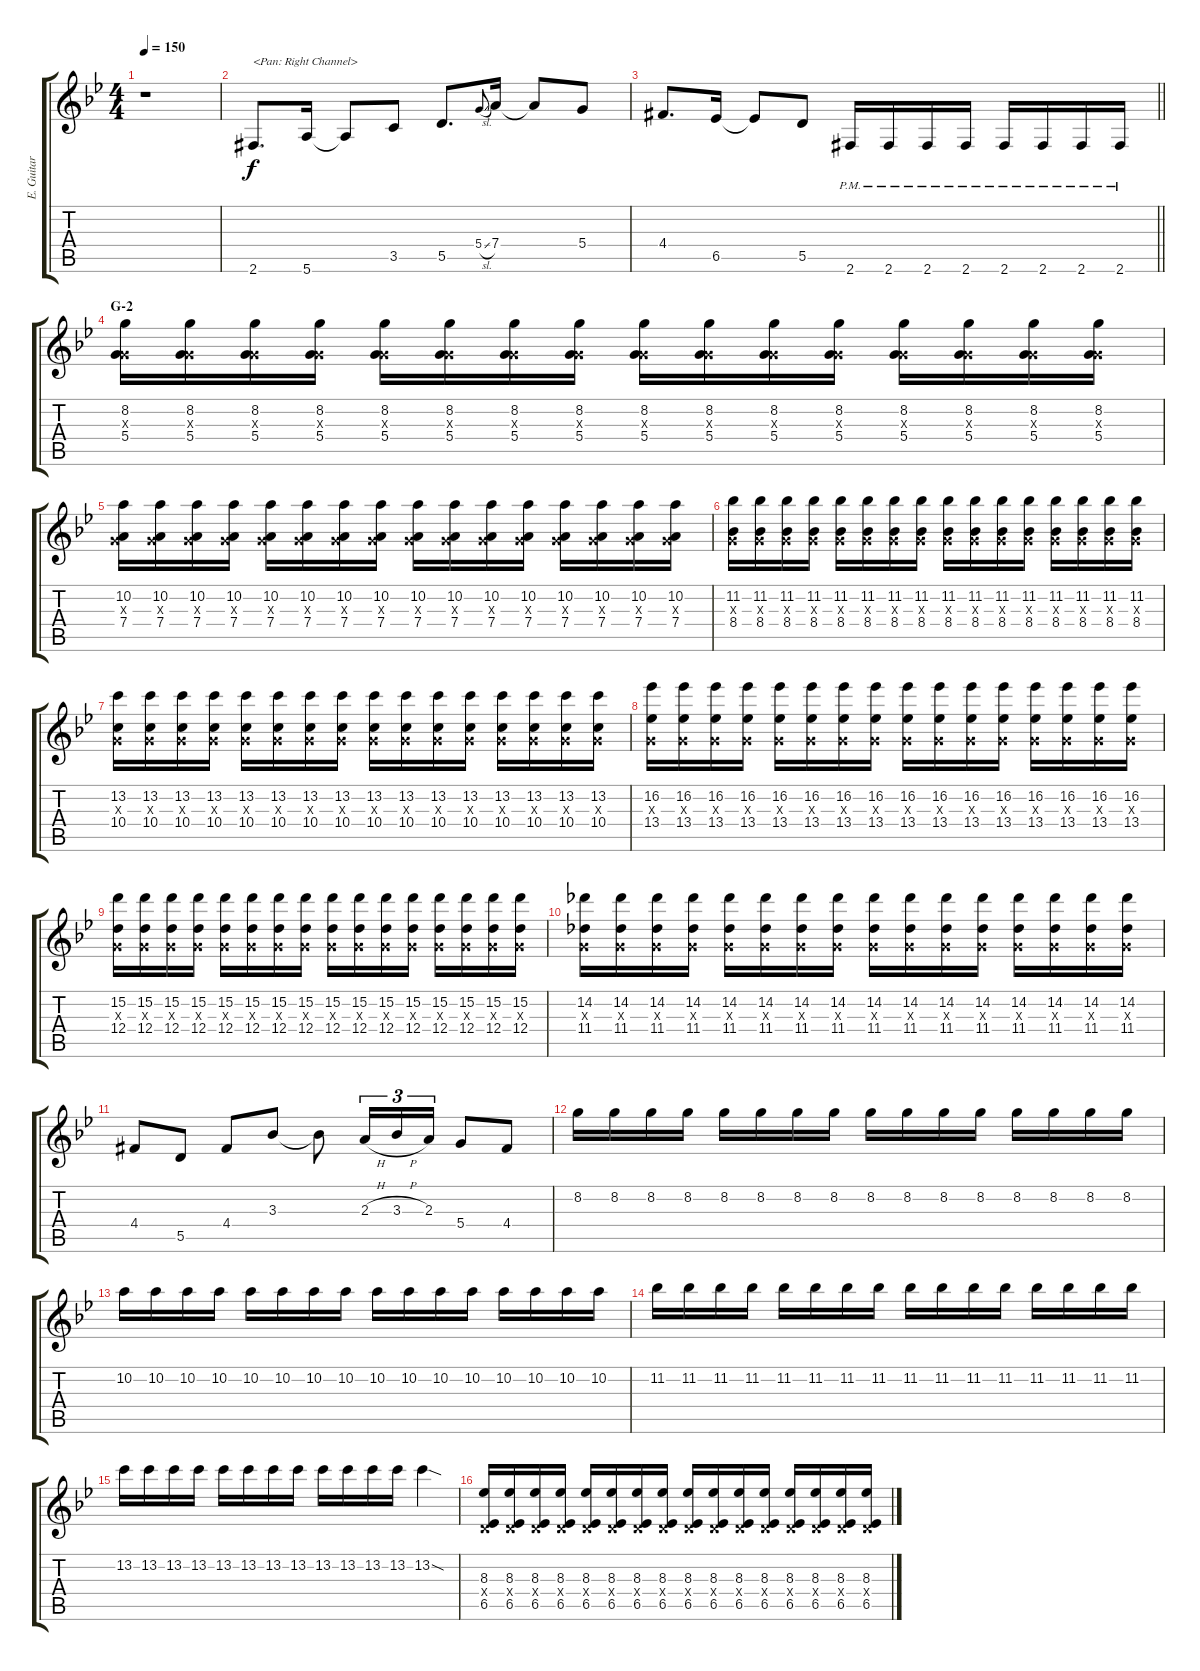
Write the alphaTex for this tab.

\track ("E. Guitar I" "E. Guitar ") {instrument overdrivenguitar}
\staff {score tabs}
\tuning (E4 B3 G3 D3 A2 E2) {hide}
\ts (4 4)
\tempo 150
\clef g2
\ks bb
r.1{dy f} |
2.6{acc #}.8{d txt "<Pan: Right Channel>" balance 15} 5.6.16 5.6{t}.8 3.5.8 5.5.8{d} 5.4{sl}.8{gr onbeat} 7.4.16 7.4{t}.8 5.4.8 |
\barLineRight lightlight
4.4{acc #}.8{d} 6.5.16 6.5{t}.8 5.5.8 2.6{pm acc #}.16 2.6{pm acc #}.16 2.6{pm acc #}.16 2.6{pm acc #}.16 2.6{pm acc #}.16 2.6{pm acc #}.16 2.6{pm acc #}.16 2.6{pm acc #}.16 |
\section ("" "G-2")
(8.2 0.3{x} 5.4).16 (8.2 0.3{x} 5.4).16 (8.2 0.3{x} 5.4).16 (8.2 0.3{x} 5.4).16 (8.2 0.3{x} 5.4).16 (8.2 0.3{x} 5.4).16 (8.2 0.3{x} 5.4).16 (8.2 0.3{x} 5.4).16 (8.2 0.3{x} 5.4).16 (8.2 0.3{x} 5.4).16 (8.2 0.3{x} 5.4).16 (8.2 0.3{x} 5.4).16 (8.2 0.3{x} 5.4).16 (8.2 0.3{x} 5.4).16 (8.2 0.3{x} 5.4).16 (8.2 0.3{x} 5.4).16 |
(10.2 0.3{x} 7.4).16 (10.2 0.3{x} 7.4).16 (10.2 0.3{x} 7.4).16 (10.2 0.3{x} 7.4).16 (10.2 0.3{x} 7.4).16 (10.2 0.3{x} 7.4).16 (10.2 0.3{x} 7.4).16 (10.2 0.3{x} 7.4).16 (10.2 0.3{x} 7.4).16 (10.2 0.3{x} 7.4).16 (10.2 0.3{x} 7.4).16 (10.2 0.3{x} 7.4).16 (10.2 0.3{x} 7.4).16 (10.2 0.3{x} 7.4).16 (10.2 0.3{x} 7.4).16 (10.2 0.3{x} 7.4).16 |
(11.2 0.3{x} 8.4).16 (11.2 0.3{x} 8.4).16 (11.2 0.3{x} 8.4).16 (11.2 0.3{x} 8.4).16 (11.2 0.3{x} 8.4).16 (11.2 0.3{x} 8.4).16 (11.2 0.3{x} 8.4).16 (11.2 0.3{x} 8.4).16 (11.2 0.3{x} 8.4).16 (11.2 0.3{x} 8.4).16 (11.2 0.3{x} 8.4).16 (11.2 0.3{x} 8.4).16 (11.2 0.3{x} 8.4).16 (11.2 0.3{x} 8.4).16 (11.2 0.3{x} 8.4).16 (11.2 0.3{x} 8.4).16 |
(13.2 0.3{x} 10.4).16 (13.2 0.3{x} 10.4).16 (13.2 0.3{x} 10.4).16 (13.2 0.3{x} 10.4).16 (13.2 0.3{x} 10.4).16 (13.2 0.3{x} 10.4).16 (13.2 0.3{x} 10.4).16 (13.2 0.3{x} 10.4).16 (13.2 0.3{x} 10.4).16 (13.2 0.3{x} 10.4).16 (13.2 0.3{x} 10.4).16 (13.2 0.3{x} 10.4).16 (13.2 0.3{x} 10.4).16 (13.2 0.3{x} 10.4).16 (13.2 0.3{x} 10.4).16 (13.2 0.3{x} 10.4).16 |
(16.2 0.3{x} 13.4).16 (16.2 0.3{x} 13.4).16 (16.2 0.3{x} 13.4).16 (16.2 0.3{x} 13.4).16 (16.2 0.3{x} 13.4).16 (16.2 0.3{x} 13.4).16 (16.2 0.3{x} 13.4).16 (16.2 0.3{x} 13.4).16 (16.2 0.3{x} 13.4).16 (16.2 0.3{x} 13.4).16 (16.2 0.3{x} 13.4).16 (16.2 0.3{x} 13.4).16 (16.2 0.3{x} 13.4).16 (16.2 0.3{x} 13.4).16 (16.2 0.3{x} 13.4).16 (16.2 0.3{x} 13.4).16 |
(15.2 0.3{x} 12.4).16 (15.2 0.3{x} 12.4).16 (15.2 0.3{x} 12.4).16 (15.2 0.3{x} 12.4).16 (15.2 0.3{x} 12.4).16 (15.2 0.3{x} 12.4).16 (15.2 0.3{x} 12.4).16 (15.2 0.3{x} 12.4).16 (15.2 0.3{x} 12.4).16 (15.2 0.3{x} 12.4).16 (15.2 0.3{x} 12.4).16 (15.2 0.3{x} 12.4).16 (15.2 0.3{x} 12.4).16 (15.2 0.3{x} 12.4).16 (15.2 0.3{x} 12.4).16 (15.2 0.3{x} 12.4).16 |
(14.2 0.3{x} 11.4).16 (14.2 0.3{x} 11.4).16 (14.2 0.3{x} 11.4).16 (14.2 0.3{x} 11.4).16 (14.2 0.3{x} 11.4).16 (14.2 0.3{x} 11.4).16 (14.2 0.3{x} 11.4).16 (14.2 0.3{x} 11.4).16 (14.2 0.3{x} 11.4).16 (14.2 0.3{x} 11.4).16 (14.2 0.3{x} 11.4).16 (14.2 0.3{x} 11.4).16 (14.2 0.3{x} 11.4).16 (14.2 0.3{x} 11.4).16 (14.2 0.3{x} 11.4).16 (14.2 0.3{x} 11.4).16 |
4.4{acc #}.8 5.5.8 4.4{acc #}.8 3.3.8 3.3{t}.8 2.3{h}.16{tu (3 2)} 3.3{h}.16{tu (3 2)} 2.3.16{tu (3 2)} 5.4.8 4.4{acc #}.8 |
8.2.16 8.2.16 8.2.16 8.2.16 8.2.16 8.2.16 8.2.16 8.2.16 8.2.16 8.2.16 8.2.16 8.2.16 8.2.16 8.2.16 8.2.16 8.2.16 |
10.2.16 10.2.16 10.2.16 10.2.16 10.2.16 10.2.16 10.2.16 10.2.16 10.2.16 10.2.16 10.2.16 10.2.16 10.2.16 10.2.16 10.2.16 10.2.16 |
11.2.16 11.2.16 11.2.16 11.2.16 11.2.16 11.2.16 11.2.16 11.2.16 11.2.16 11.2.16 11.2.16 11.2.16 11.2.16 11.2.16 11.2.16 11.2.16 |
13.2.16 13.2.16 13.2.16 13.2.16 13.2.16 13.2.16 13.2.16 13.2.16 13.2.16 13.2.16 13.2.16 13.2.16 13.2{sod}.4 |
(8.3 0.4{x} 6.5).16 (8.3 0.4{x} 6.5).16 (8.3 0.4{x} 6.5).16 (8.3 0.4{x} 6.5).16 (8.3 0.4{x} 6.5).16 (8.3 0.4{x} 6.5).16 (8.3 0.4{x} 6.5).16 (8.3 0.4{x} 6.5).16 (8.3 0.4{x} 6.5).16 (8.3 0.4{x} 6.5).16 (8.3 0.4{x} 6.5).16 (8.3 0.4{x} 6.5).16 (8.3 0.4{x} 6.5).16 (8.3 0.4{x} 6.5).16 (8.3 0.4{x} 6.5).16 (8.3 0.4{x} 6.5).16
